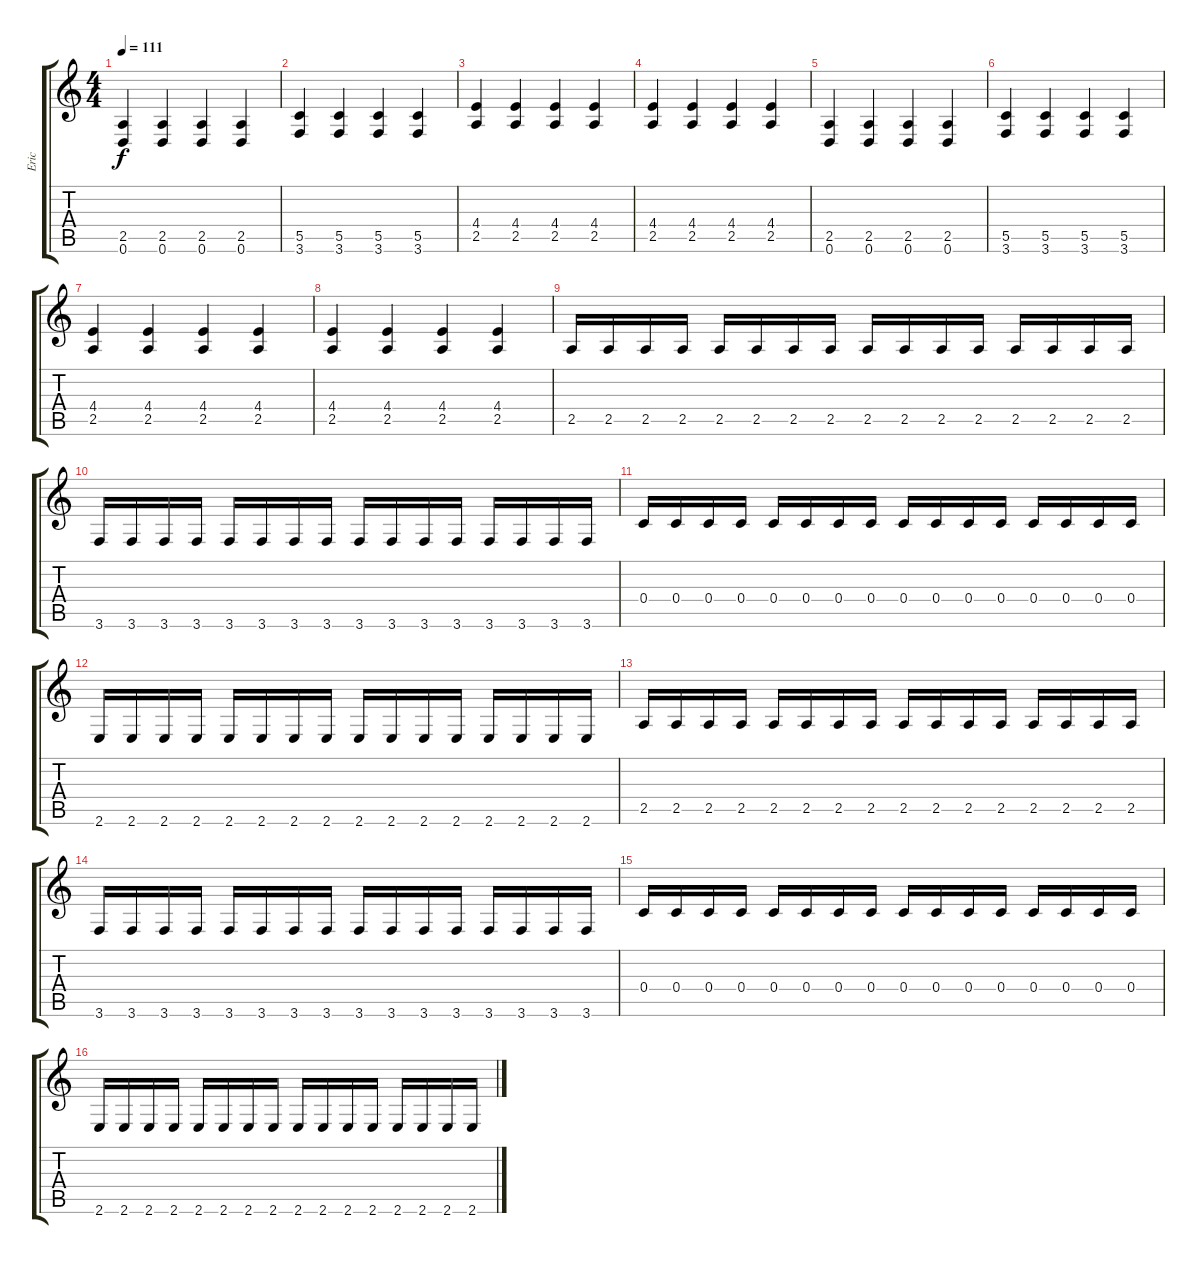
\track ("Eric" "Eric") {instrument distortionguitar}
\staff {score tabs}
\tuning (D4 A3 F3 C3 G2 D2) {hide}
\ts (4 4)
\tempo 111
\clef g2
\ks c
(2.5 0.6).4{dy f} (2.5 0.6).4 (2.5 0.6).4 (2.5 0.6).4 |
(5.5 3.6).4 (5.5 3.6).4 (5.5 3.6).4 (5.5 3.6).4 |
(4.4 2.5).4 (4.4 2.5).4 (4.4 2.5).4 (4.4 2.5).4 |
(4.4 2.5).4 (4.4 2.5).4 (4.4 2.5).4 (4.4 2.5).4 |
(2.5 0.6).4 (2.5 0.6).4 (2.5 0.6).4 (2.5 0.6).4 |
(5.5 3.6).4 (5.5 3.6).4 (5.5 3.6).4 (5.5 3.6).4 |
(4.4 2.5).4 (4.4 2.5).4 (4.4 2.5).4 (4.4 2.5).4 |
(4.4 2.5).4 (4.4 2.5).4 (4.4 2.5).4 (4.4 2.5).4 |
2.5.16 2.5.16 2.5.16 2.5.16 2.5.16 2.5.16 2.5.16 2.5.16 2.5.16 2.5.16 2.5.16 2.5.16 2.5.16 2.5.16 2.5.16 2.5.16 |
3.6.16 3.6.16 3.6.16 3.6.16 3.6.16 3.6.16 3.6.16 3.6.16 3.6.16 3.6.16 3.6.16 3.6.16 3.6.16 3.6.16 3.6.16 3.6.16 |
0.4.16 0.4.16 0.4.16 0.4.16 0.4.16 0.4.16 0.4.16 0.4.16 0.4.16 0.4.16 0.4.16 0.4.16 0.4.16 0.4.16 0.4.16 0.4.16 |
2.6.16 2.6.16 2.6.16 2.6.16 2.6.16 2.6.16 2.6.16 2.6.16 2.6.16 2.6.16 2.6.16 2.6.16 2.6.16 2.6.16 2.6.16 2.6.16 |
2.5.16 2.5.16 2.5.16 2.5.16 2.5.16 2.5.16 2.5.16 2.5.16 2.5.16 2.5.16 2.5.16 2.5.16 2.5.16 2.5.16 2.5.16 2.5.16 |
3.6.16 3.6.16 3.6.16 3.6.16 3.6.16 3.6.16 3.6.16 3.6.16 3.6.16 3.6.16 3.6.16 3.6.16 3.6.16 3.6.16 3.6.16 3.6.16 |
0.4.16 0.4.16 0.4.16 0.4.16 0.4.16 0.4.16 0.4.16 0.4.16 0.4.16 0.4.16 0.4.16 0.4.16 0.4.16 0.4.16 0.4.16 0.4.16 |
2.6.16 2.6.16 2.6.16 2.6.16 2.6.16 2.6.16 2.6.16 2.6.16 2.6.16 2.6.16 2.6.16 2.6.16 2.6.16 2.6.16 2.6.16 2.6.16
